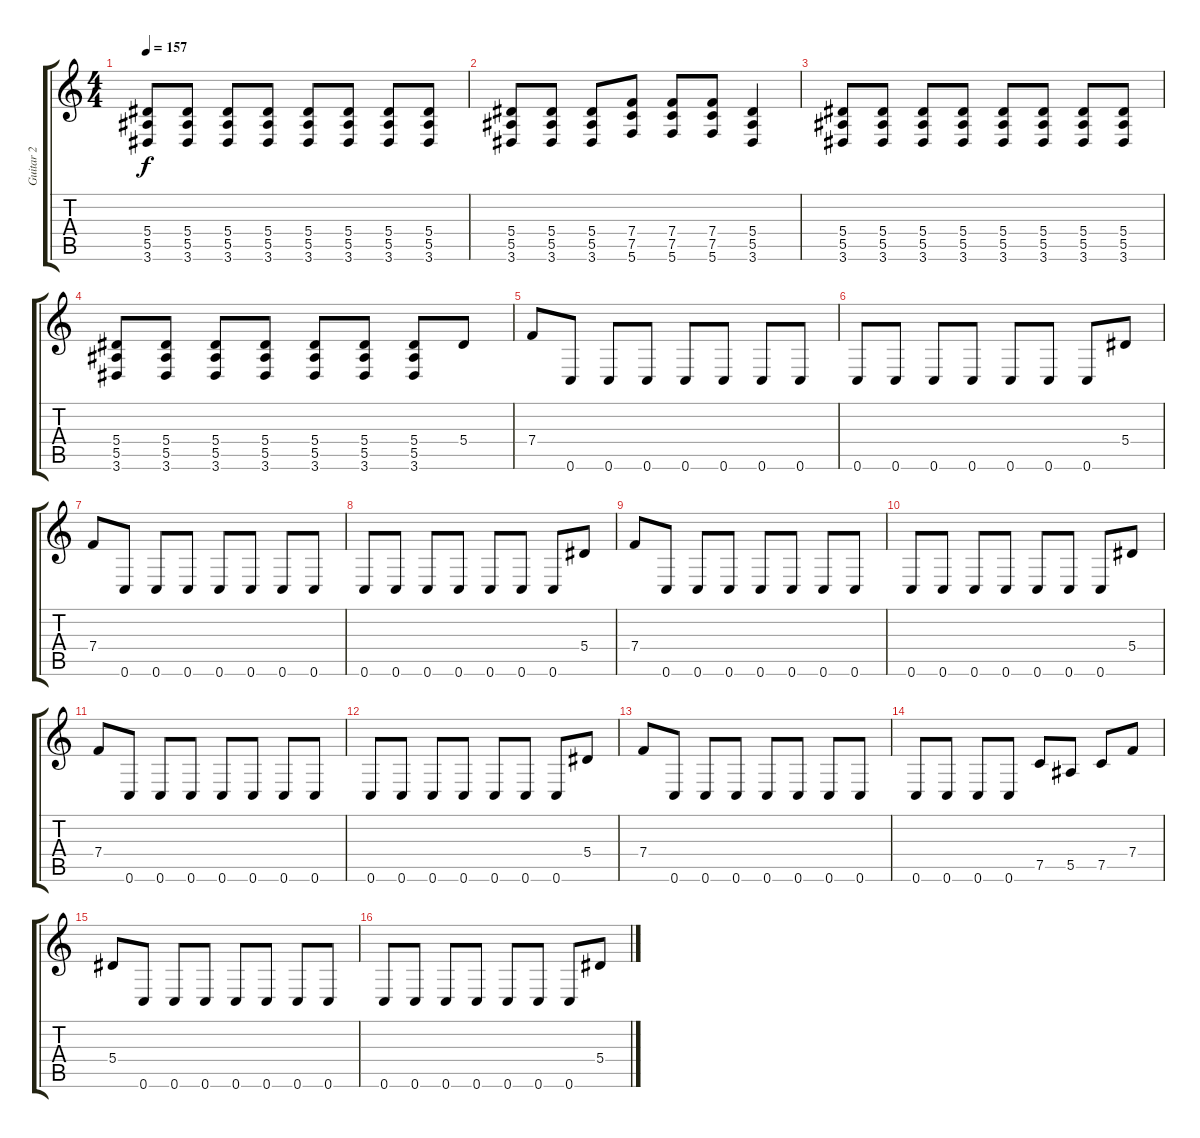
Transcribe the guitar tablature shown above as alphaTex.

\track ("Guitar 2" "Guitar 2") {instrument distortionguitar}
\staff {score tabs}
\tuning (C4 G3 Eb3 Bb2 F2 C2) {hide}
\ts (4 4)
\tempo 157
\clef g2
\ks c
(5.4 5.5 3.6).8{dy f} (5.4 5.5 3.6).8 (5.4 5.5 3.6).8 (5.4 5.5 3.6).8 (5.4 5.5 3.6).8 (5.4 5.5 3.6).8 (5.4 5.5 3.6).8 (5.4 5.5 3.6).8 |
(5.4 5.5 3.6).8 (5.4 5.5 3.6).8 (5.4 5.5 3.6).8 (7.4 7.5 5.6).8 (7.4 7.5 5.6).8 (7.4 7.5 5.6).8 (5.4 5.5 3.6).4 |
(5.4 5.5 3.6).8 (5.4 5.5 3.6).8 (5.4 5.5 3.6).8 (5.4 5.5 3.6).8 (5.4 5.5 3.6).8 (5.4 5.5 3.6).8 (5.4 5.5 3.6).8 (5.4 5.5 3.6).8 |
(5.4 5.5 3.6).8 (5.4 5.5 3.6).8 (5.4 5.5 3.6).8 (5.4 5.5 3.6).8 (5.4 5.5 3.6).8 (5.4 5.5 3.6).8 (5.4 5.5 3.6).8 5.4.8 |
7.4.8 0.6.8 0.6.8 0.6.8 0.6.8 0.6.8 0.6.8 0.6.8 |
0.6.8 0.6.8 0.6.8 0.6.8 0.6.8 0.6.8 0.6.8 5.4.8 |
7.4.8 0.6.8 0.6.8 0.6.8 0.6.8 0.6.8 0.6.8 0.6.8 |
0.6.8 0.6.8 0.6.8 0.6.8 0.6.8 0.6.8 0.6.8 5.4.8 |
7.4.8 0.6.8 0.6.8 0.6.8 0.6.8 0.6.8 0.6.8 0.6.8 |
0.6.8 0.6.8 0.6.8 0.6.8 0.6.8 0.6.8 0.6.8 5.4.8 |
7.4.8 0.6.8 0.6.8 0.6.8 0.6.8 0.6.8 0.6.8 0.6.8 |
0.6.8 0.6.8 0.6.8 0.6.8 0.6.8 0.6.8 0.6.8 5.4.8 |
7.4.8 0.6.8 0.6.8 0.6.8 0.6.8 0.6.8 0.6.8 0.6.8 |
0.6.8 0.6.8 0.6.8 0.6.8 7.5.8 5.5.8 7.5.8 7.4.8 |
5.4.8 0.6.8 0.6.8 0.6.8 0.6.8 0.6.8 0.6.8 0.6.8 |
0.6.8 0.6.8 0.6.8 0.6.8 0.6.8 0.6.8 0.6.8 5.4.8
